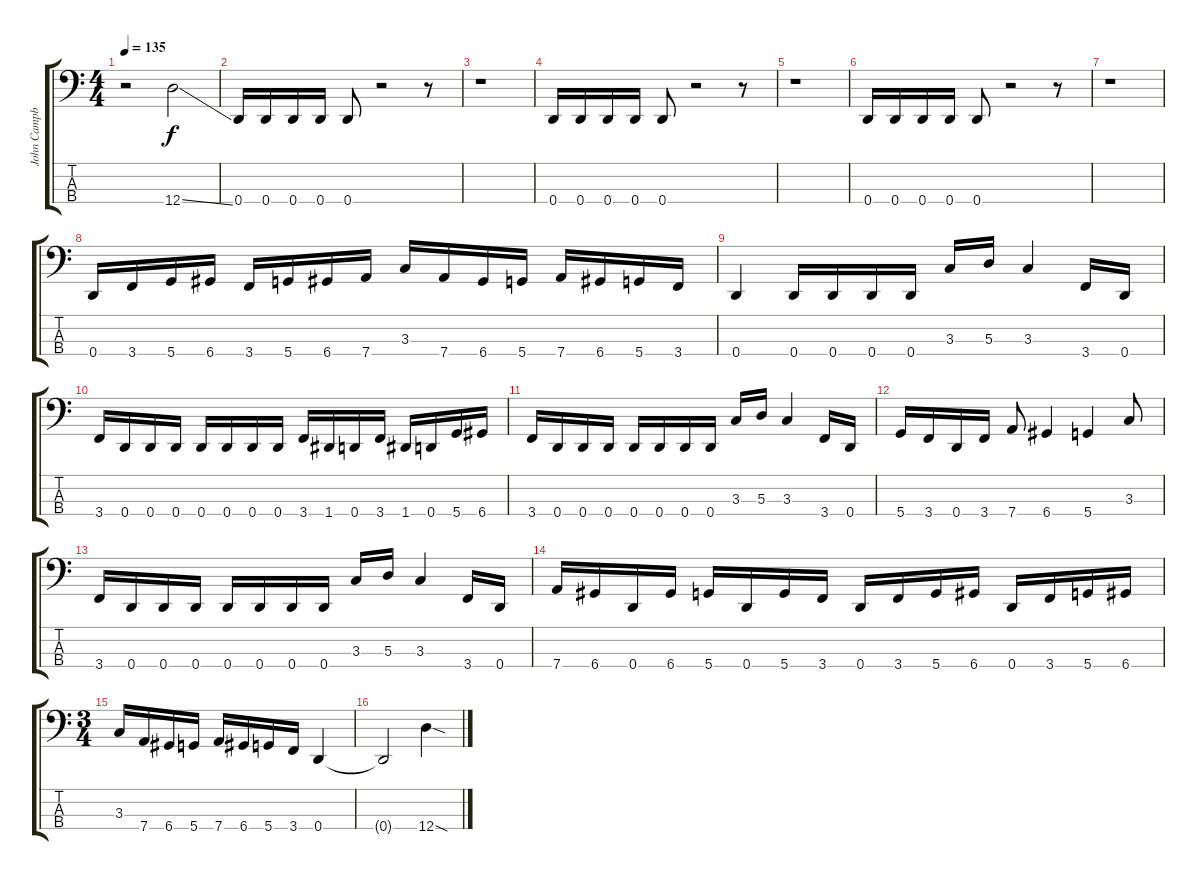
\track ("John Campbell (Bass)" "John Campb") {instrument electricbasspick}
\staff {score tabs}
\tuning (G2 D2 A1 D1) {hide}
\ts (4 4)
\tempo 135
\clef f4
\ks c
r.2{dy f instrument electricbasspick} 12.4{ss}.2 |
0.4.16 0.4.16 0.4.16 0.4.16 0.4.8 r.2 r.8 |
r.1 |
0.4.16 0.4.16 0.4.16 0.4.16 0.4.8 r.2 r.8 |
r.1 |
0.4.16 0.4.16 0.4.16 0.4.16 0.4.8 r.2 r.8 |
r.1 |
0.4.16 3.4.16 5.4.16 6.4.16 3.4.16 5.4.16 6.4.16 7.4.16 3.3.16 7.4.16 6.4.16 5.4.16 7.4.16 6.4.16 5.4.16 3.4.16 |
0.4.4 0.4.16 0.4.16 0.4.16 0.4.16 3.3.16 5.3.16 3.3.4 3.4.16 0.4.16 |
3.4.16 0.4.16 0.4.16 0.4.16 0.4.16 0.4.16 0.4.16 0.4.16 3.4.16 1.4.16 0.4.16 3.4.16 1.4.16 0.4.16 5.4.16 6.4.16 |
3.4.16 0.4.16 0.4.16 0.4.16 0.4.16 0.4.16 0.4.16 0.4.16 3.3.16 5.3.16 3.3.4 3.4.16 0.4.16 |
5.4.16 3.4.16 0.4.16 3.4.16 7.4.8 6.4.4 5.4.4 3.3.8 |
3.4.16 0.4.16 0.4.16 0.4.16 0.4.16 0.4.16 0.4.16 0.4.16 3.3.16 5.3.16 3.3.4 3.4.16 0.4.16 |
7.4.16 6.4.16 0.4.16 6.4.16 5.4.16 0.4.16 5.4.16 3.4.16 0.4.16 3.4.16 5.4.16 6.4.16 0.4.16 3.4.16 5.4.16 6.4.16 |
\ts (3 4)
3.3.16 7.4.16 6.4.16 5.4.16 7.4.16 6.4.16 5.4.16 3.4.16 0.4.4 |
0.4{t}.2 12.4{sod}.4
